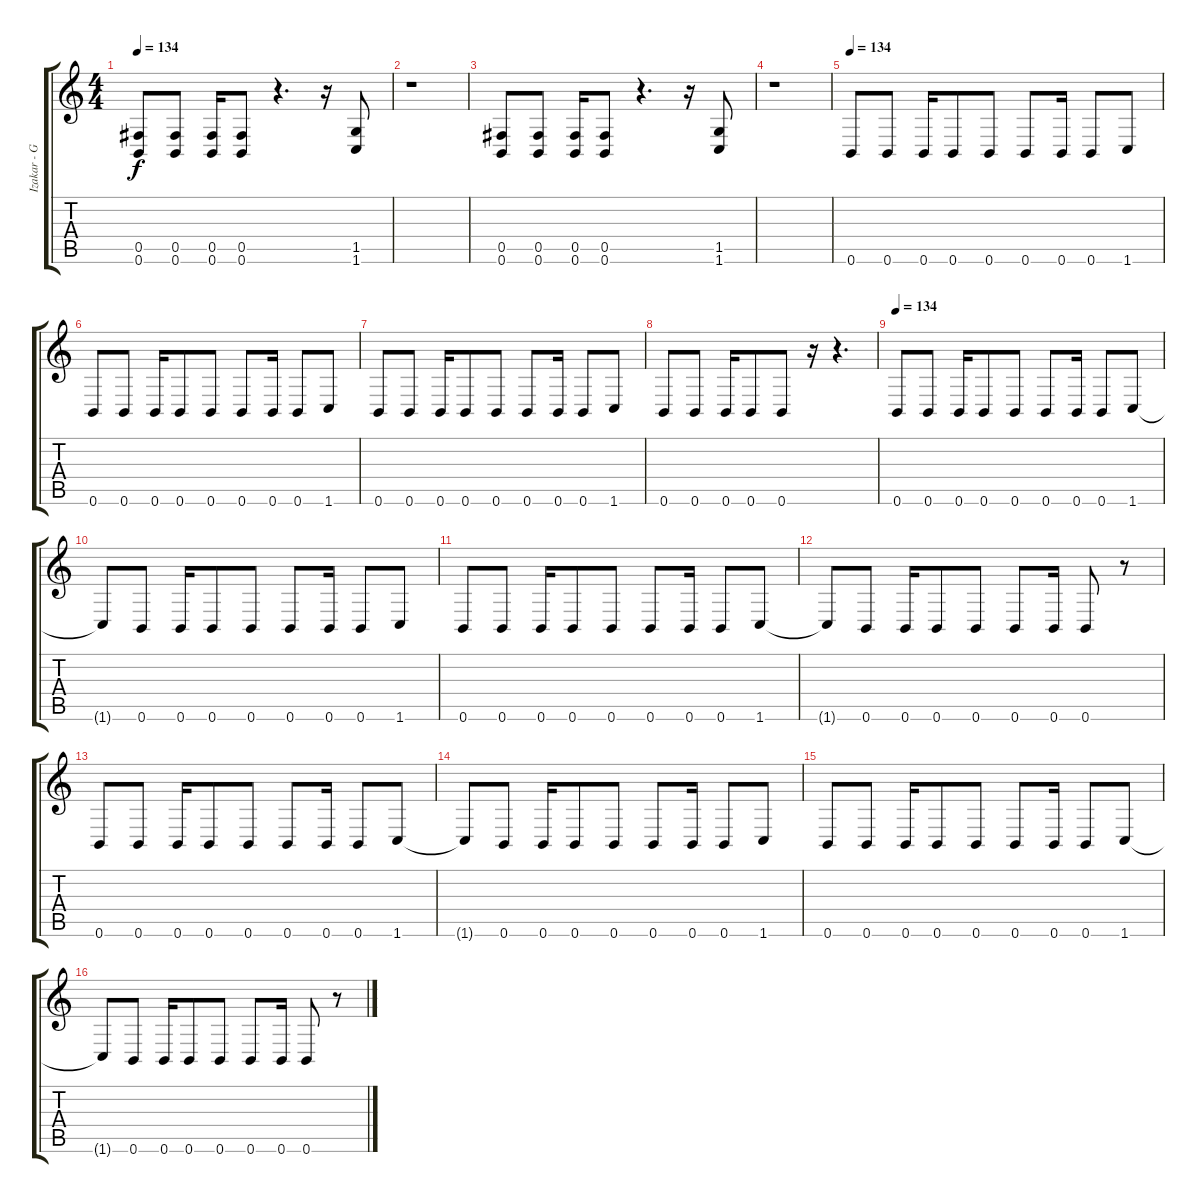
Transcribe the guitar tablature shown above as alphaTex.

\track ("Izakar - Guitare" "Izakar - G") {instrument distortionguitar}
\staff {score tabs}
\tuning (Db4 Ab3 E3 B2 Gb2 B1) {hide}
\ts (4 4)
\tempo 134
\clef g2
\ks c
(0.5 0.6).8{dy f} (0.5 0.6).8 (0.5 0.6).16 (0.5 0.6).8 r.4{d} r.16 (1.5 1.6).8 |
r.1 |
(0.5 0.6).8 (0.5 0.6).8 (0.5 0.6).16 (0.5 0.6).8 r.4{d} r.16 (1.5 1.6).8 |
r.1 |
\section ("" "")
\tempo 134
0.6.8 0.6.8 0.6.16 0.6.8 0.6.8 0.6.8 0.6.16 0.6.8 1.6.8 |
0.6.8 0.6.8 0.6.16 0.6.8 0.6.8 0.6.8 0.6.16 0.6.8 1.6.8 |
0.6.8 0.6.8 0.6.16 0.6.8 0.6.8 0.6.8 0.6.16 0.6.8 1.6.8 |
0.6.8 0.6.8 0.6.16 0.6.8 0.6.8 r.16 r.4{d} |
\section ("" "")
\tempo 134
0.6.8{volume 12 balance 2 instrument distortionguitar} 0.6.8 0.6.16 0.6.8 0.6.8 0.6.8 0.6.16 0.6.8 1.6.8 |
1.6{t}.8 0.6.8 0.6.16 0.6.8 0.6.8 0.6.8 0.6.16 0.6.8 1.6.8 |
0.6.8 0.6.8 0.6.16 0.6.8 0.6.8 0.6.8 0.6.16 0.6.8 1.6.8 |
1.6{t}.8 0.6.8 0.6.16 0.6.8 0.6.8 0.6.8 0.6.16 0.6.8 r.8 |
0.6.8 0.6.8 0.6.16 0.6.8 0.6.8 0.6.8 0.6.16 0.6.8 1.6.8 |
1.6{t}.8 0.6.8 0.6.16 0.6.8 0.6.8 0.6.8 0.6.16 0.6.8 1.6.8 |
0.6.8 0.6.8 0.6.16 0.6.8 0.6.8 0.6.8 0.6.16 0.6.8 1.6.8 |
1.6{t}.8 0.6.8 0.6.16 0.6.8 0.6.8 0.6.8 0.6.16 0.6.8 r.8
